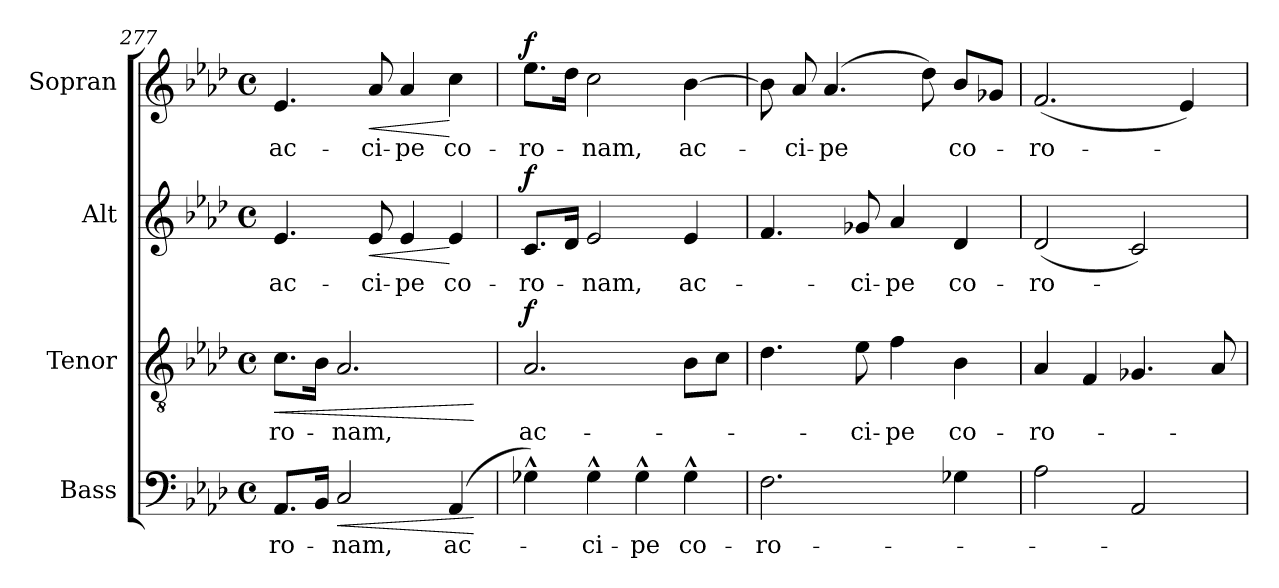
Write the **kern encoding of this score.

**kern	**text	**dynam	**kern	**text	**dynam	**kern	**text	**dynam	**kern	**text	**dynam
*part4	*part4	*part4	*part3	*part3	*part3	*part2	*part2	*part2	*part1	*part1	*part1
*staff4	*staff4	*staff4	*staff3	*staff3	*staff3	*staff2	*staff2	*staff2	*staff1	*staff1	*staff1
*I"Bass	*	*	*I"Tenor	*	*	*I"Alt	*	*	*I"Sopran	*	*
*I'B.	*	*	*I'T.	*	*	*I'A.	*	*	*I'S.	*	*
*clefF4	*	*	*clefGv2	*	*	*clefG2	*	*	*clefG2	*	*
*k[b-e-a-d-]	*	*	*k[b-e-a-d-]	*	*	*k[b-e-a-d-]	*	*	*k[b-e-a-d-]	*	*
*A-:	*	*	*A-:	*	*	*A-:	*	*	*A-:	*	*
*M4/4	*	*	*M4/4	*	*	*M4/4	*	*	*M4/4	*	*
*met(c)	*	*	*met(c)	*	*	*met(c)	*	*	*met(c)	*	*
=277	=277	=277	=277	=277	=277	=277	=277	=277	=277	=277	=277
!	!LO:LY:b	!	!	!LO:LY:b	!LO:HP:b	!	!LO:LY:b	!	!	!LO:LY:b	!
8.AA-/L	-ro-	.	8.c\L	-ro-	<	4.e-/	ac-	.	4.e-/	ac-	.
16BB-/Jk	.	.	16B-\Jk	.	.	.	.	.	.	.	.
!	!LO:LY:b	!LO:HP:b	!	!LO:LY:b	!	!	!	!	!	!	!
2C/	-nam,	<	2.A-/	-nam,	.	.	.	.	.	.	.
!	!	!	!	!	!	!	!LO:LY:b	!LO:HP:b	!	!LO:LY:b	!LO:HP:b
.	.	.	.	.	.	8e-/	-ci-	<	8a-/	-ci-	<
!	!	!	!	!	!	!	!LO:LY:b	!	!	!LO:LY:b	!
.	.	.	.	.	.	4e-/	-pe	.	4a-/	-pe	.
!	!LO:LY:b	!	!	!	!	!	!LO:LY:b	!	!	!LO:LY:b	!
(4AA-/	ac-	.	.	.	.	4e-/	co-	[	4cc\	co-	[
.	.	[	.	.	[	.	.	.	.	.	.
!!LO:LB:g=z
=278	=278	=278	=278	=278	=278	=278	=278	=278	=278	=278	=278
!	!	!	!	!LO:LY:b	!LO:DY:a	!	!LO:LY:b	!LO:DY:a	!	!LO:LY:b	!LO:DY:a
4G-X^^>\)	.	.	2.A-/	ac-	f	8.c/L	-ro-	f	8.ee-\L	-ro-	f
.	.	.	.	.	.	16d-/Jk	.	.	16dd-\Jk	.	.
!	!LO:LY:b	!	!	!	!	!	!LO:LY:b	!	!	!LO:LY:b	!
4G-^^>\	-ci-	.	.	.	.	2e-/	-nam,	.	2cc\	-nam,	.
!	!LO:LY:b	!	!	!	!	!	!	!	!	!	!
4G-^^>\	-pe	.	.	.	.	.	.	.	.	.	.
!	!LO:LY:b	!	!	!	!	!	!LO:LY:b	!	!	!LO:LY:b	!
4G-^^>\	co-	.	8B-\L	.	.	4e-/	ac-	.	[4b-\	ac-	.
.	.	.	8c\J	.	.	.	.	.	.	.	.
=279	=279	=279	=279	=279	=279	=279	=279	=279	=279	=279	=279
!	!LO:LY:b	!	!	!	!	!	!	!	!	!	!
2.F\	-ro-	.	4.d-\	.	.	4.f/	.	.	8b-\]	.	.
!	!	!	!	!	!	!	!	!	!	!LO:LY:b	!
.	.	.	.	.	.	.	.	.	8a-/	-ci-	.
!	!	!	!	!	!	!	!	!	!	!LO:LY:b	!
.	.	.	.	.	.	.	.	.	(4.a-/	-pe	.
!	!	!	!	!LO:LY:b	!	!	!LO:LY:b	!	!	!	!
.	.	.	8e-\	-ci-	.	8g-X/	-ci-	.	.	.	.
!	!	!	!	!LO:LY:b	!	!	!LO:LY:b	!	!	!	!
.	.	.	4f\	-pe	.	4a-/	-pe	.	.	.	.
.	.	.	.	.	.	.	.	.	8dd-\)	.	.
!	!	!	!	!LO:LY:b	!	!	!LO:LY:b	!	!	!LO:LY:b	!
4G-X\	.	.	4B-\	co-	.	4d-/	co-	.	8b-/L	co-	.
.	.	.	.	.	.	.	.	.	8g-X/J	.	.
=280	=280	=280	=280	=280	=280	=280	=280	=280	=280	=280	=280
!	!	!	!	!LO:LY:b	!	!	!LO:LY:b	!	!	!LO:LY:b	!
2A-\	.	.	4A-/	-ro-	.	(<2d-/	-ro-	.	(<2.f/	-ro-	.
.	.	.	4F/	.	.	.	.	.	.	.	.
2AA-/	.	.	4.G-X/	.	.	2c/)	.	.	.	.	.
.	.	.	.	.	.	.	.	.	4e-/)	.	.
.	.	.	8A-/	.	.	.	.	.	.	.	.
=	=	=	=	=	=	=	=	=	=	=	=
*-	*-	*-	*-	*-	*-	*-	*-	*-	*-	*-	*-
